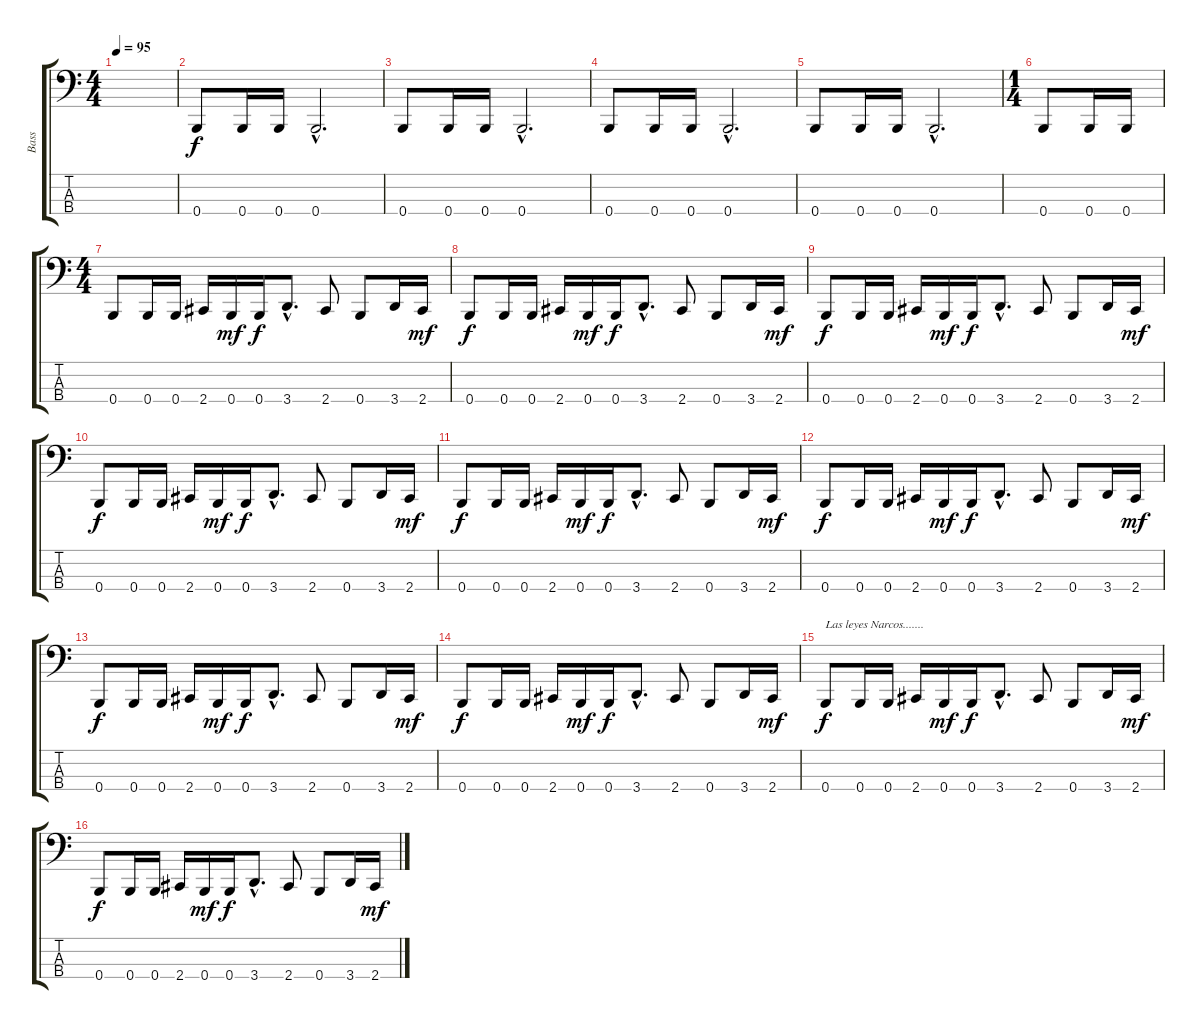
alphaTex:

\track ("Bass" "Bass") {instrument electricbasspick}
\staff {score tabs}
\tuning (E2 B1 Gb1 B0) {hide}
\ts (4 4)
\tempo 95
\clef f4
\ks c
|
0.4.8 0.4.16 0.4.16 0.4{hac}.2{d} |
0.4.8 0.4.16 0.4.16 0.4{hac}.2{d} |
0.4.8 0.4.16 0.4.16 0.4{hac}.2{d} |
0.4.8 0.4.16 0.4.16 0.4{hac}.2{d} |
\ts (1 4)
0.4.8 0.4.16 0.4.16 |
\ts (4 4)
0.4.8 0.4.16 0.4.16 2.4.16 0.4.16{dy mf} 0.4.16{dy f} 3.4{hac}.8{d} 2.4.8 0.4.8 3.4.16 2.4.16{dy mf} |
0.4.8{dy f} 0.4.16 0.4.16 2.4.16 0.4.16{dy mf} 0.4.16{dy f} 3.4{hac}.8{d} 2.4.8 0.4.8 3.4.16 2.4.16{dy mf} |
0.4.8{dy f} 0.4.16 0.4.16 2.4.16 0.4.16{dy mf} 0.4.16{dy f} 3.4{hac}.8{d} 2.4.8 0.4.8 3.4.16 2.4.16{dy mf} |
0.4.8{dy f} 0.4.16 0.4.16 2.4.16 0.4.16{dy mf} 0.4.16{dy f} 3.4{hac}.8{d} 2.4.8 0.4.8 3.4.16 2.4.16{dy mf} |
0.4.8{dy f} 0.4.16 0.4.16 2.4.16 0.4.16{dy mf} 0.4.16{dy f} 3.4{hac}.8{d} 2.4.8 0.4.8 3.4.16 2.4.16{dy mf} |
0.4.8{dy f} 0.4.16 0.4.16 2.4.16 0.4.16{dy mf} 0.4.16{dy f} 3.4{hac}.8{d} 2.4.8 0.4.8 3.4.16 2.4.16{dy mf} |
0.4.8{dy f} 0.4.16 0.4.16 2.4.16 0.4.16{dy mf} 0.4.16{dy f} 3.4{hac}.8{d} 2.4.8 0.4.8 3.4.16 2.4.16{dy mf} |
0.4.8{dy f} 0.4.16 0.4.16 2.4.16 0.4.16{dy mf} 0.4.16{dy f} 3.4{hac}.8{d} 2.4.8 0.4.8 3.4.16 2.4.16{dy mf} |
0.4.8{txt "Las leyes Narcos......." dy f} 0.4.16 0.4.16 2.4.16 0.4.16{dy mf} 0.4.16{dy f} 3.4{hac}.8{d} 2.4.8 0.4.8 3.4.16 2.4.16{dy mf} |
0.4.8{dy f} 0.4.16 0.4.16 2.4.16 0.4.16{dy mf} 0.4.16{dy f} 3.4{hac}.8{d} 2.4.8 0.4.8 3.4.16 2.4.16{dy mf}
